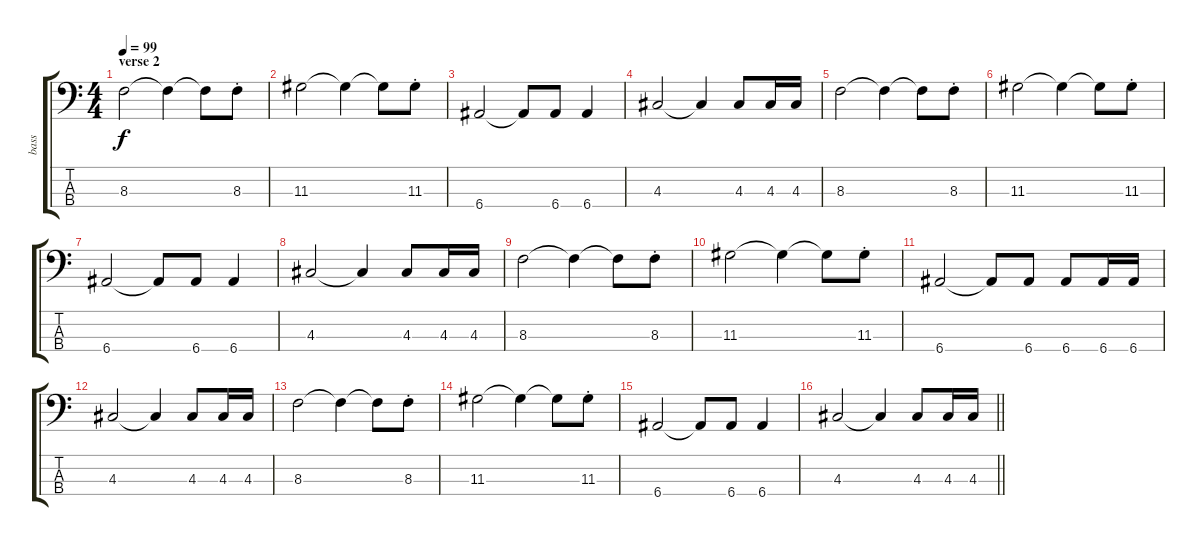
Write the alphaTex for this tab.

\track ("bass" "bass") {instrument electricbassfinger}
\staff {score tabs}
\tuning (G2 D2 A1 E1) {hide}
\ts (4 4)
\section ("" "verse 2")
\tempo 99
\clef f4
\ks c
8.3.2{dy f} 8.3{t}.4 8.3{t}.8 8.3{st}.8 |
11.3.2 11.3{t}.4 11.3{t}.8 11.3{st}.8 |
6.4.2 6.4{t}.8 6.4.8 6.4.4 |
4.3.2 4.3{t}.4 4.3.8 4.3.16 4.3.16 |
8.3.2 8.3{t}.4 8.3{t}.8 8.3{st}.8 |
11.3.2 11.3{t}.4 11.3{t}.8 11.3{st}.8 |
6.4.2 6.4{t}.8 6.4.8 6.4.4 |
4.3.2 4.3{t}.4 4.3.8 4.3.16 4.3.16 |
8.3.2 8.3{t}.4 8.3{t}.8 8.3{st}.8 |
11.3.2 11.3{t}.4 11.3{t}.8 11.3{st}.8 |
6.4.2 6.4{t}.8 6.4.8 6.4.8 6.4.16 6.4.16 |
4.3.2 4.3{t}.4 4.3.8 4.3.16 4.3.16 |
8.3.2 8.3{t}.4 8.3{t}.8 8.3{st}.8 |
11.3.2 11.3{t}.4 11.3{t}.8 11.3{st}.8 |
6.4.2 6.4{t}.8 6.4.8 6.4.4 |
\barLineRight lightlight
4.3.2 4.3{t}.4 4.3.8 4.3.16 4.3.16
